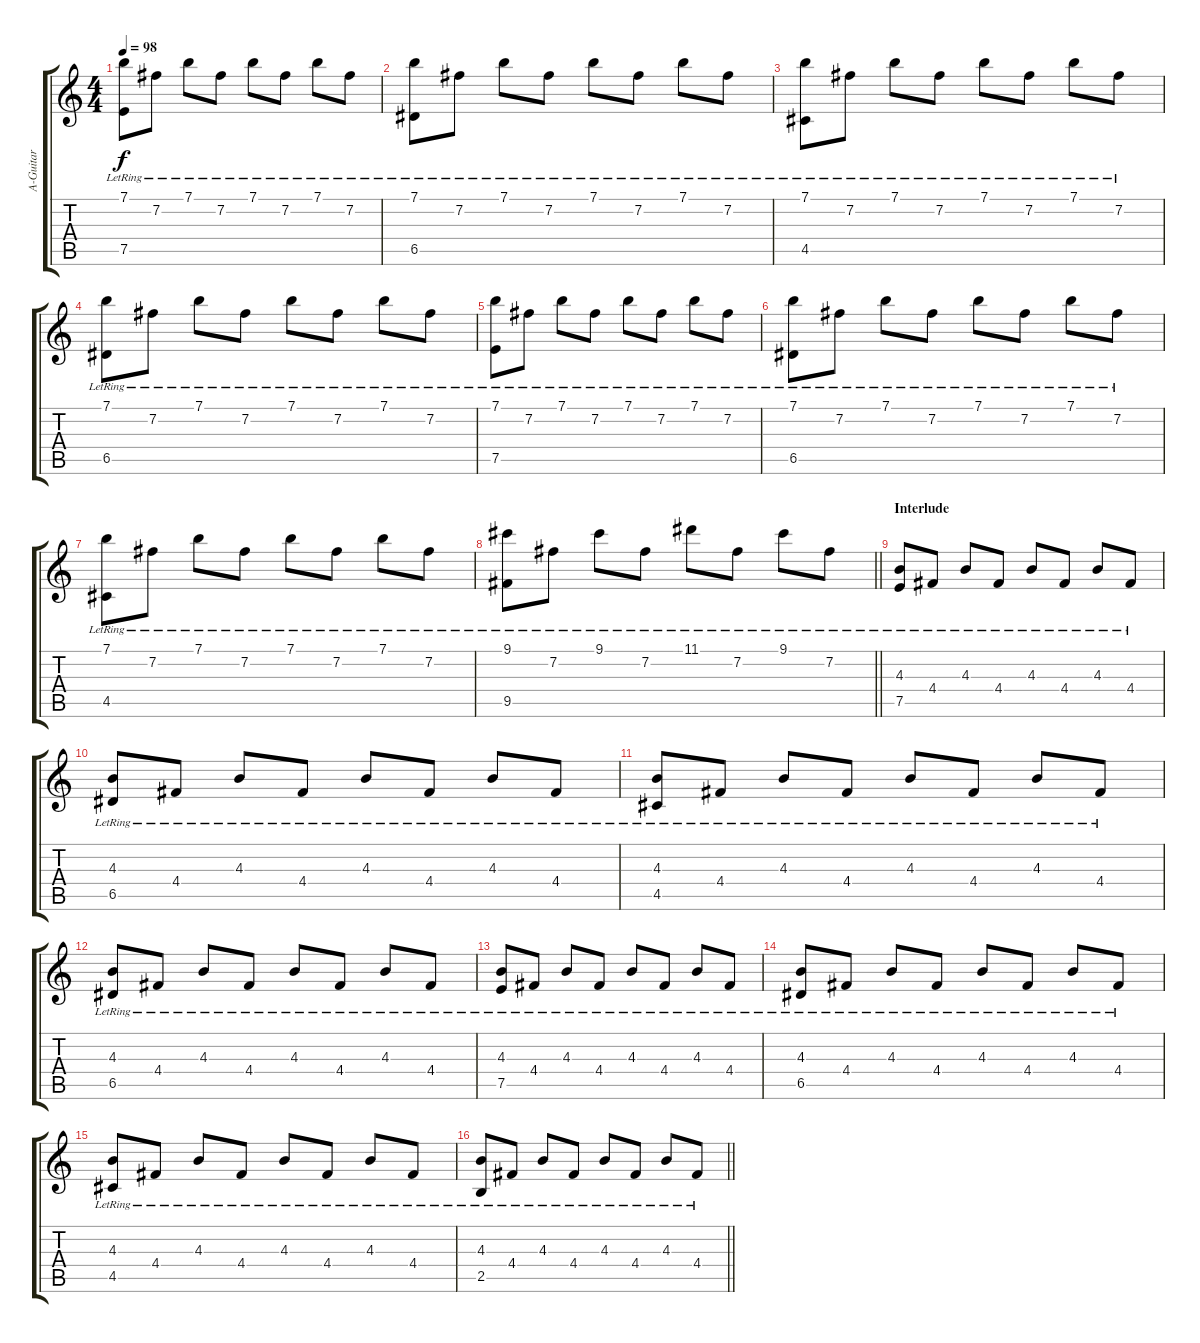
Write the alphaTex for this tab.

\track ("A-Guitar" "A-Guitar") {instrument acousticguitarsteel}
\staff {score tabs}
\tuning (E4 B3 G3 D3 A2 E2) {hide}
\ts (4 4)
\tempo 98
\clef g2
\ks c
(7.1{lr} 7.5{lr}).8{dy f} 7.2{lr}.8 7.1{lr}.8 7.2{lr}.8 7.1{lr}.8 7.2{lr}.8 7.1{lr}.8 7.2{lr}.8 |
(7.1{lr} 6.5{lr}).8 7.2{lr}.8 7.1{lr}.8 7.2{lr}.8 7.1{lr}.8 7.2{lr}.8 7.1{lr}.8 7.2{lr}.8 |
(7.1{lr} 4.5{lr}).8 7.2{lr}.8 7.1{lr}.8 7.2{lr}.8 7.1{lr}.8 7.2{lr}.8 7.1{lr}.8 7.2{lr}.8 |
(7.1{lr} 6.5{lr}).8 7.2{lr}.8 7.1{lr}.8 7.2{lr}.8 7.1{lr}.8 7.2{lr}.8 7.1{lr}.8 7.2{lr}.8 |
(7.1{lr} 7.5{lr}).8 7.2{lr}.8 7.1{lr}.8 7.2{lr}.8 7.1{lr}.8 7.2{lr}.8 7.1{lr}.8 7.2{lr}.8 |
(7.1{lr} 6.5{lr}).8 7.2{lr}.8 7.1{lr}.8 7.2{lr}.8 7.1{lr}.8 7.2{lr}.8 7.1{lr}.8 7.2{lr}.8 |
(7.1{lr} 4.5{lr}).8 7.2{lr}.8 7.1{lr}.8 7.2{lr}.8 7.1{lr}.8 7.2{lr}.8 7.1{lr}.8 7.2{lr}.8 |
\barLineRight lightlight
(9.1{lr} 9.5{lr}).8 7.2{lr}.8 9.1{lr}.8 7.2{lr}.8 11.1{lr}.8 7.2{lr}.8 9.1{lr}.8 7.2{lr}.8 |
\section ("" "Interlude")
(4.3{lr} 7.5{lr}).8 4.4{lr}.8 4.3{lr}.8 4.4{lr}.8 4.3{lr}.8 4.4{lr}.8 4.3{lr}.8 4.4{lr}.8 |
(4.3{lr} 6.5{lr}).8 4.4{lr}.8 4.3{lr}.8 4.4{lr}.8 4.3{lr}.8 4.4{lr}.8 4.3{lr}.8 4.4{lr}.8 |
(4.3{lr} 4.5{lr}).8 4.4{lr}.8 4.3{lr}.8 4.4{lr}.8 4.3{lr}.8 4.4{lr}.8 4.3{lr}.8 4.4{lr}.8 |
(4.3{lr} 6.5{lr}).8 4.4{lr}.8 4.3{lr}.8 4.4{lr}.8 4.3{lr}.8 4.4{lr}.8 4.3{lr}.8 4.4{lr}.8 |
(4.3{lr} 7.5{lr}).8 4.4{lr}.8 4.3{lr}.8 4.4{lr}.8 4.3{lr}.8 4.4{lr}.8 4.3{lr}.8 4.4{lr}.8 |
(4.3{lr} 6.5{lr}).8 4.4{lr}.8 4.3{lr}.8 4.4{lr}.8 4.3{lr}.8 4.4{lr}.8 4.3{lr}.8 4.4{lr}.8 |
(4.3{lr} 4.5{lr}).8 4.4{lr}.8 4.3{lr}.8 4.4{lr}.8 4.3{lr}.8 4.4{lr}.8 4.3{lr}.8 4.4{lr}.8 |
\barLineRight lightlight
(4.3{lr} 2.5{lr}).8 4.4{lr}.8 4.3{lr}.8 4.4{lr}.8 4.3{lr}.8 4.4{lr}.8 4.3{lr}.8 4.4{lr}.8
